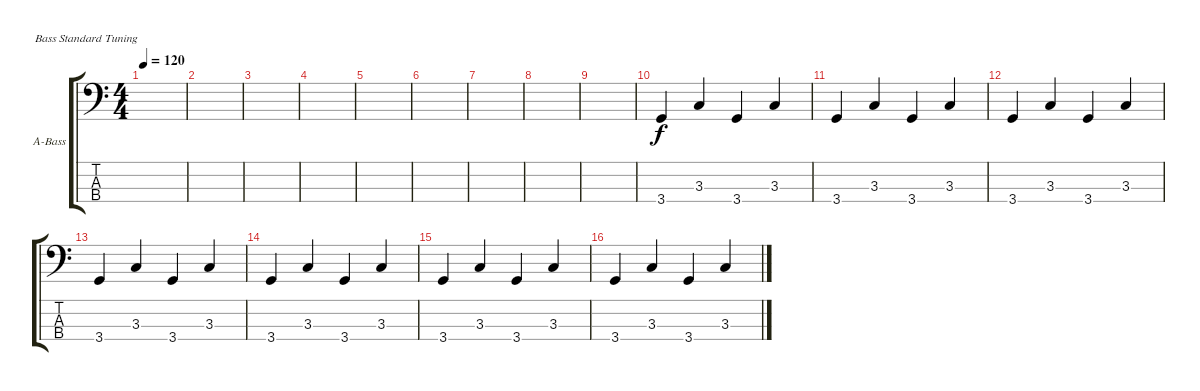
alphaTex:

\defaultSystemsLayout 4
\bracketExtendMode groupsimilarinstruments
\firstSystemTrackNameOrientation horizontal
\otherSystemsTrackNameOrientation horizontal
\track ("Acoustic Bass" "A-Bass") {instrument acousticbass}
\staff {score tabs}
\tuning (G2 D2 A1 E1)
\ts (4 4)
\tempo 120
\clef f4
\ks c
|
|
|
|
|
|
|
|
|
3.4.4 3.3.4 3.4.4 3.3.4 |
3.4.4 3.3.4 3.4.4 3.3.4 |
3.4.4 3.3.4 3.4.4 3.3.4 |
3.4.4 3.3.4 3.4.4 3.3.4 |
3.4.4 3.3.4 3.4.4 3.3.4 |
3.4.4 3.3.4 3.4.4 3.3.4 |
3.4.4 3.3.4 3.4.4 3.3.4
